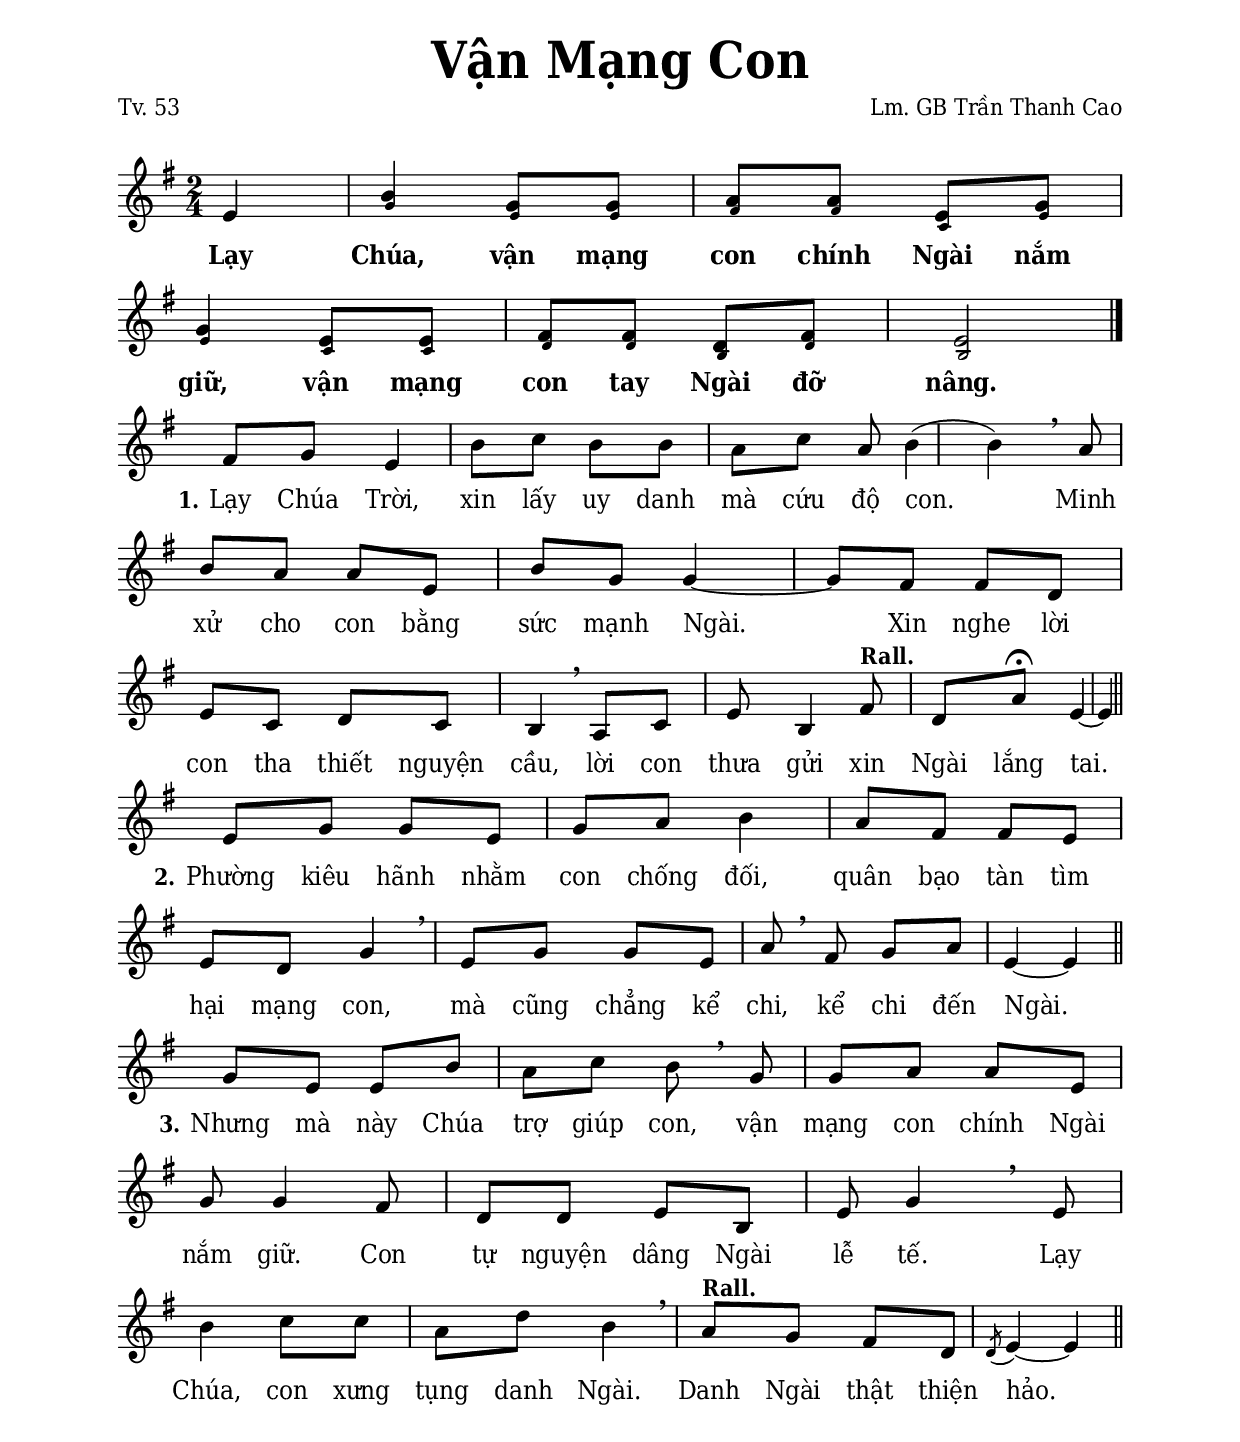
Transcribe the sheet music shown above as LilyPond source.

% Cài đặt chung
\version "2.22.1"
\include "english.ly"

\header {
  title = \markup { \fontsize #3 "Vận Mạng Con" }
  poet = "Tv. 53"
  composer = "Lm. GB Trần Thanh Cao"
  arranger = " "
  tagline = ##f
}

% Nhạc điệp khúc
nhacDiepKhucSop = \relative c' {
  \partial 4 e4 |
  b' g8 g |
  a a e g |
  g4 e8 e |
  fs fs d fs |
  e2 \bar "|."
}

nhacDiepKhucBas = \relative c'' {
  \skip 4
  g4  e8 e |
  fs fs c e |
  e4 c8 c |
  d d b d |
  b2
}

% Nhạc phiên khúc
nhacPhienKhucMot = \relative c' {
  fs8 g e4 b'8 c b b a c a b4 (b) \breathe
  a8 b a a e b' g g4 ~ g8
  fs8 fs d e c d c b4 \breathe
  a8 c e b4
  \tempo "Rall." fs'8 d a' \fermata e4 ~ e \bar "||"
}

nhacPhienKhucHai = \relative c' {
  e8 g g e g a b4
  a8 fs fs e e d g4 \breathe
  e8 g g e a \breathe
  fs8 g a e4 ~ e \bar "||"
}

nhacPhienKhucBa = \relative c'' {
  g8 e e b' a c b \breathe
  g g a a e g g4
  fs8 d d e b e g4 \breathe
  e8 b'4 c8 c a d b4 \breathe
  \tempo "Rall." a8 g fs d
  \acciaccatura d8 e4 ~ e \bar "||"
}

% Lời điệp khúc
loiDiepKhuc = \lyricmode {
  Lạy Chúa, vận mạng con chính Ngài nắm giữ,
  vận mạng con tay Ngài đỡ nâng.
}

% Lời phiên khúc
loiPhienKhucMot = \lyricmode {
  \set stanza = #"1."
  Lạy Chúa Trời, xin lấy uy danh mà cứu độ con.
  Minh xử cho con bằng sức mạnh Ngài.
  Xin nghe lời con tha thiết nguyện cầu,
  lời con thưa gửi xin Ngài lắng tai.
}

loiPhienKhucHai = \lyricmode {
  \set stanza = #"2."
  Phường kiêu hãnh nhằm con chống đối,
  quân bạo tàn tìm hại mạng con,
  mà cũng chẳng kể chi, kể chi đến Ngài.
}

loiPhienKhucBa = \lyricmode {
  \set stanza = #"3."
  Nhưng mà này Chúa trợ giúp con,
  vận mạng con chính Ngài nắm giữ.
  Con tự nguyện dâng Ngài lễ tế.
  Lạy Chúa, con xưng tụng danh Ngài.
  Danh Ngài thật thiện hảo.
}


% Dàn trang
\paper {
  #(set-paper-size "a4")
  top-margin = 20\mm
  bottom-margin = 10\mm
  left-margin = 20\mm
  right-margin = 20\mm
  indent = #0
  #(define fonts
    (make-pango-font-tree
      "Deja Vu Serif Condensed"
      "Deja Vu Serif Condensed"
      "Deja Vu Serif Condensed"
      (/ 20 20)))
  page-count = #1
  system-system-spacing = #'((basic-distance . 12)
                             (minimum-distance . 12)
                             (padding . 1))
  score-system-spacing = #'((basic-distance . 12)
                             (minimum-distance . 12)
                             (padding . 1))
}

% Thiết lập tông và nhịp
TongNhip = { \key g \major \time 2/4 }

% Đổi kích thước nốt cho bè phụ
notBePhu =
#(define-music-function (font-size music) (number? ly:music?)
   (for-some-music
     (lambda (m)
       (if (music-is-of-type? m 'rhythmic-event)
           (begin
             (set! (ly:music-property m 'tweaks)
                   (cons `(font-size . ,font-size)
                         (ly:music-property m 'tweaks)))
             #t)
           #f))
     music)
   music)

\score {
  \new ChoirStaff <<
    \new Staff = diepKhuc \with {
        \consists "Merge_rests_engraver"
        %\magnifyStaff #(magstep +1)
        printPartCombineTexts = ##f
      }
      <<
      \new Voice \TongNhip \partCombine 
        \nhacDiepKhucSop
        \notBePhu -3 { \nhacDiepKhucBas }
      \new NullVoice = nhacThamChieu \nhacDiepKhucSop
      \new Lyrics \with {
          \override VerticalAxisGroup.
            nonstaff-relatedstaff-spacing.padding = #1.5
          \override VerticalAxisGroup.
            nonstaff-unrelatedstaff-spacing.padding = #1
        }
        \lyricsto nhacThamChieu \loiDiepKhuc
      >>
  >>
  \layout {
    \override Lyrics.LyricText.font-series = #'bold
    %\override Lyrics.LyricText.font-size = #+2
    \override Lyrics.LyricSpace.minimum-distance = #4.0
    \override Score.BarNumber.break-visibility = ##(#f #f #f)
    \override Score.SpacingSpanner.uniform-stretching = ##t
  }
}

\score {
  \new ChoirStaff <<
    \new Staff = phienKhuc \with {
        %\magnifyStaff #(magstep +1)
      }
      <<
      \new Voice = beSop {
        \TongNhip \nhacPhienKhucMot
      }
    >>
    \new Lyrics \with {
          \override VerticalAxisGroup.
            nonstaff-relatedstaff-spacing.padding = #1
          \override VerticalAxisGroup.
            nonstaff-unrelatedstaff-spacing.padding = #1
        }
        \lyricsto beSop \loiPhienKhucMot
  >>
  \layout {
    \override Staff.TimeSignature.transparent = ##t
    %\override Lyrics.LyricText.font-size = #+2
    \override Lyrics.LyricSpace.minimum-distance = #2.5
    \override Score.BarNumber.break-visibility = ##(#f #f #f)
    \override Score.SpacingSpanner.uniform-stretching = ##t
    \set Score.barAlways = ##t
    \set Score.defaultBarType = ""
  } 
}

\score {
  \new ChoirStaff <<
    \new Staff = phienKhuc \with {
        %\magnifyStaff #(magstep +1)
      }
      <<
      \new Voice = beSop {
        \TongNhip \nhacPhienKhucHai
      }
    >>
    \new Lyrics \with {
          \override VerticalAxisGroup.
            nonstaff-relatedstaff-spacing.padding = #1.5
          \override VerticalAxisGroup.
            nonstaff-unrelatedstaff-spacing.padding = #1
        }
        \lyricsto beSop \loiPhienKhucHai
  >>
  \layout {
    \override Staff.TimeSignature.transparent = ##t
    %\override Lyrics.LyricText.font-size = #+2
    \override Lyrics.LyricSpace.minimum-distance = #2.5
    \override Score.BarNumber.break-visibility = ##(#f #f #f)
    \override Score.SpacingSpanner.uniform-stretching = ##t
    \set Score.barAlways = ##t
    \set Score.defaultBarType = ""
  } 
}

\score {
  \new ChoirStaff <<
    \new Staff = phienKhuc \with {
        %\magnifyStaff #(magstep +1)
      }
      <<
      \new Voice = beSop {
        \TongNhip \nhacPhienKhucBa
      }
    >>
    \new Lyrics \with {
          \override VerticalAxisGroup.
            nonstaff-relatedstaff-spacing.padding = #1.5
          \override VerticalAxisGroup.
            nonstaff-unrelatedstaff-spacing.padding = #1
        }
        \lyricsto beSop \loiPhienKhucBa
  >>
  \layout {
    \override Staff.TimeSignature.transparent = ##t
    %\override Lyrics.LyricText.font-size = #+2
    \override Lyrics.LyricSpace.minimum-distance = #2.4
    \override Score.BarNumber.break-visibility = ##(#f #f #f)
    \override Score.SpacingSpanner.uniform-stretching = ##t
    \set Score.barAlways = ##t
    \set Score.defaultBarType = ""
  } 
}

